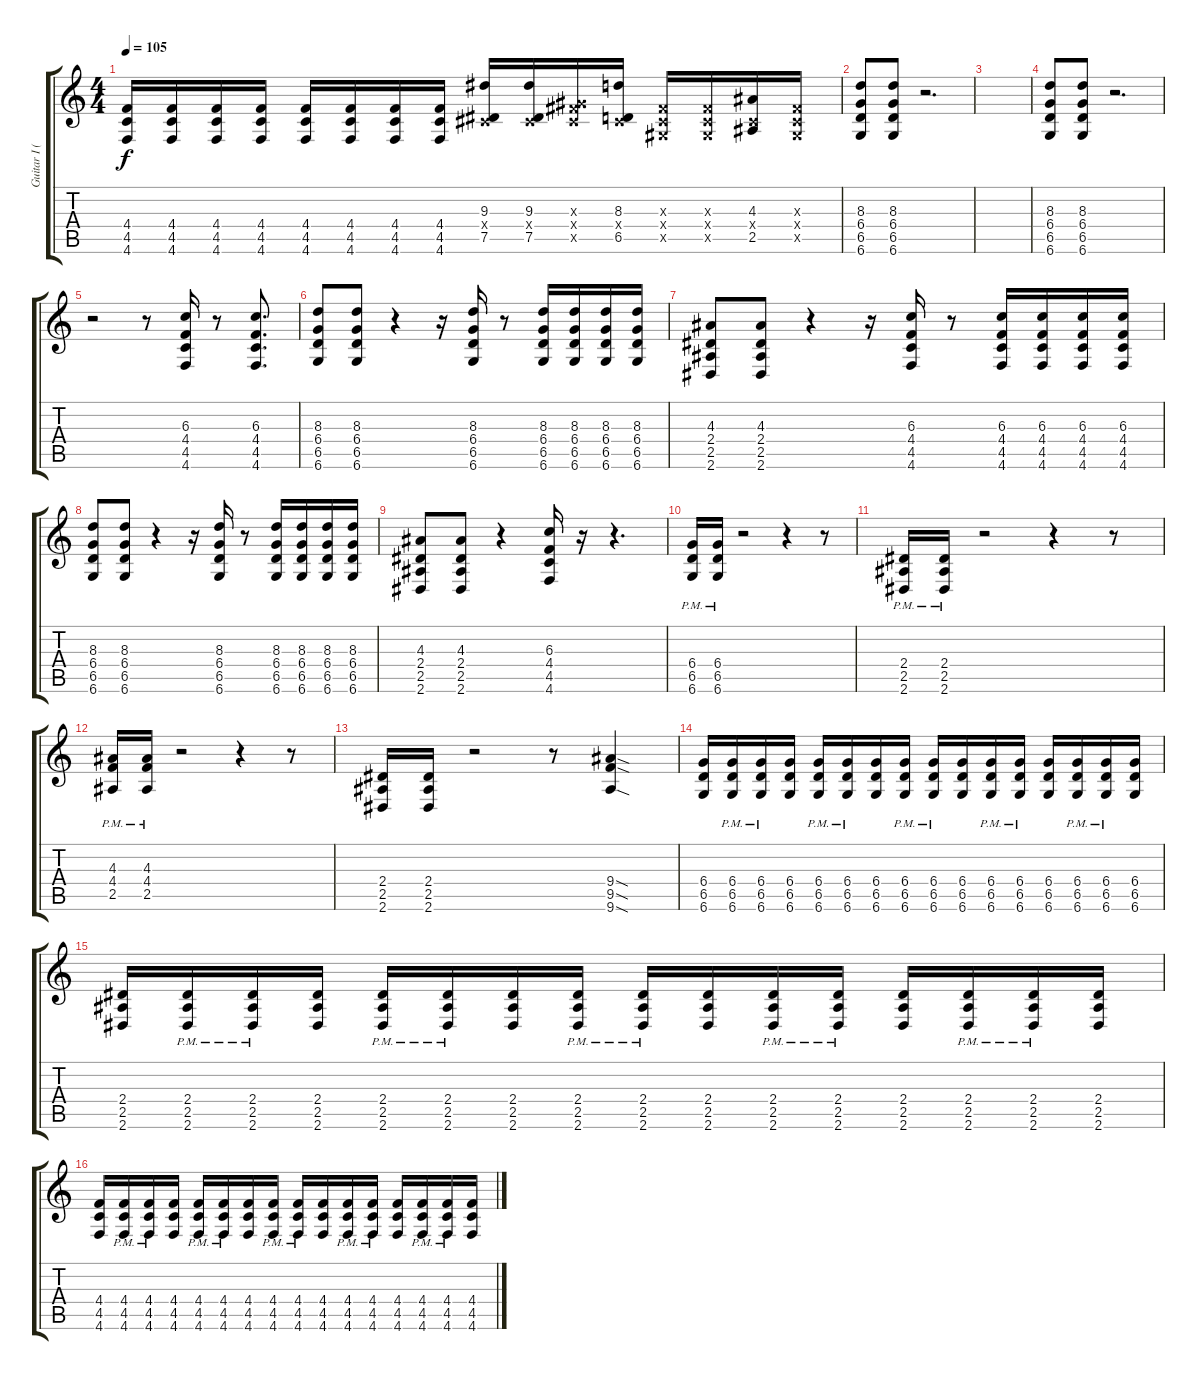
\track ("Guitar I (Szabó Péter)" "Guitar I (") {instrument overdrivenguitar}
\staff {score tabs}
\tuning (Eb4 Bb3 Gb3 Db3 Ab2 Db2) {hide}
\ts (4 4)
\tempo 105
\clef g2
\ks c
(4.4 4.5 4.6).16{dy f} (4.4 4.5 4.6).16 (4.4 4.5 4.6).16 (4.4 4.5 4.6).16 (4.4 4.5 4.6).16 (4.4 4.5 4.6).16 (4.4 4.5 4.6).16 (4.4 4.5 4.6).16 (9.3 0.4{x} 7.5).16 (9.3 0.4{x} 7.5).16 (0.3{x} 7.4{x} 5.5{x}).16 (8.3 0.4{x} 6.5).16 (0.3{x} 0.4{x} 0.5{x}).16 (0.3{x} 0.4{x} 0.5{x}).16 (4.3 0.4{x} 2.5).16 (0.3{x} 0.4{x} 0.5{x}).16 |
(8.3 6.4 6.5 6.6).8 (8.3 6.4 6.5 6.6).8 r.2{d} |
|
(8.3 6.4 6.5 6.6).8 (8.3 6.4 6.5 6.6).8 r.2{d} |
r.2 r.8 (6.3 4.4 4.5 4.6).16 r.8 (6.3 4.4 4.5 4.6).8{d} |
(8.3 6.4 6.5 6.6).8 (8.3 6.4 6.5 6.6).8 r.4 r.16 (8.3 6.4 6.5 6.6).16 r.8 (8.3 6.4 6.5 6.6).16 (8.3 6.4 6.5 6.6).16 (8.3 6.4 6.5 6.6).16 (8.3 6.4 6.5 6.6).16 |
(4.3 2.4 2.5 2.6).8 (4.3 2.4 2.5 2.6).8 r.4 r.16 (6.3 4.4 4.5 4.6).16 r.8 (6.3 4.4 4.5 4.6).16 (6.3 4.4 4.5 4.6).16 (6.3 4.4 4.5 4.6).16 (6.3 4.4 4.5 4.6).16 |
(8.3 6.4 6.5 6.6).8 (8.3 6.4 6.5 6.6).8 r.4 r.16 (8.3 6.4 6.5 6.6).16 r.8 (8.3 6.4 6.5 6.6).16 (8.3 6.4 6.5 6.6).16 (8.3 6.4 6.5 6.6).16 (8.3 6.4 6.5 6.6).16 |
(4.3 2.4 2.5 2.6).8 (4.3 2.4 2.5 2.6).8 r.4 (6.3 4.4 4.5 4.6).16 r.16 r.4{d} |
(6.4{pm} 6.5{pm} 6.6{pm}).16 (6.4{pm} 6.5{pm} 6.6{pm}).16 r.2 r.4 r.8 |
(2.4{pm} 2.5{pm} 2.6{pm}).16 (2.4{pm} 2.5{pm} 2.6{pm}).16 r.2 r.4 r.8 |
(4.3{pm} 4.4 2.5).16 (4.3{pm} 4.4 2.5).16 r.2 r.4 r.8 |
(2.4 2.5 2.6).16 (2.4 2.5 2.6).16 r.2 r.8 (9.4{sod} 9.5{sod} 9.6{sod}).4 |
(6.4 6.5 6.6).16 (6.4{pm} 6.5{pm} 6.6{pm}).16 (6.4{pm} 6.5{pm} 6.6{pm}).16 (6.4 6.5 6.6).16 (6.4{pm} 6.5{pm} 6.6{pm}).16 (6.4{pm} 6.5{pm} 6.6{pm}).16 (6.4 6.5 6.6).16 (6.4{pm} 6.5{pm} 6.6{pm}).16 (6.4{pm} 6.5{pm} 6.6{pm}).16 (6.4 6.5 6.6).16 (6.4{pm} 6.5{pm} 6.6{pm}).16 (6.4{pm} 6.5{pm} 6.6{pm}).16 (6.4 6.5 6.6).16 (6.4{pm} 6.5{pm} 6.6{pm}).16 (6.4{pm} 6.5{pm} 6.6{pm}).16 (6.4 6.5 6.6).16 |
(2.4 2.5 2.6).16 (2.4{pm} 2.5{pm} 2.6{pm}).16 (2.4{pm} 2.5{pm} 2.6{pm}).16 (2.4 2.5 2.6).16 (2.4{pm} 2.5{pm} 2.6{pm}).16 (2.4{pm} 2.5{pm} 2.6{pm}).16 (2.4 2.5 2.6).16 (2.4{pm} 2.5{pm} 2.6{pm}).16 (2.4{pm} 2.5{pm} 2.6{pm}).16 (2.4 2.5 2.6).16 (2.4{pm} 2.5{pm} 2.6{pm}).16 (2.4{pm} 2.5{pm} 2.6{pm}).16 (2.4 2.5 2.6).16 (2.4{pm} 2.5{pm} 2.6{pm}).16 (2.4{pm} 2.5{pm} 2.6{pm}).16 (2.4 2.5 2.6).16 |
(4.4 4.5 4.6).16 (4.4{pm} 4.5{pm} 4.6).16 (4.4{pm} 4.5{pm} 4.6).16 (4.4 4.5 4.6).16 (4.4{pm} 4.5{pm} 4.6{pm}).16 (4.4{pm} 4.5{pm} 4.6{pm}).16 (4.4 4.5 4.6).16 (4.4{pm} 4.5{pm} 4.6{pm}).16 (4.4{pm} 4.5{pm} 4.6{pm}).16 (4.4 4.5 4.6).16 (4.4{pm} 4.5{pm} 4.6{pm}).16 (4.4{pm} 4.5{pm} 4.6{pm}).16 (4.4 4.5 4.6).16 (4.4{pm} 4.5{pm} 4.6{pm}).16 (4.4{pm} 4.5{pm} 4.6{pm}).16 (4.4 4.5 4.6).16
